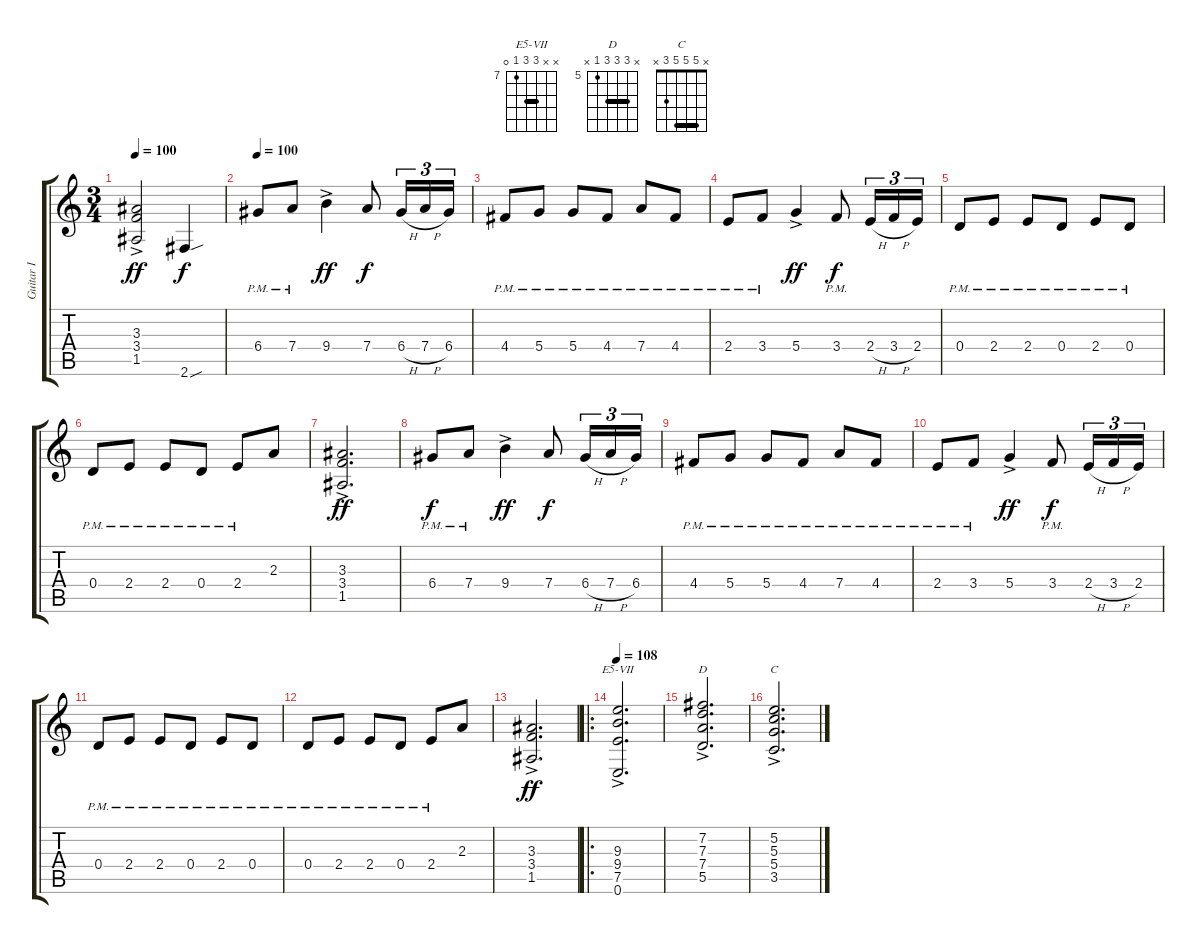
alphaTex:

\track ("Guitar I" "Guitar I") {instrument acousticguitarsteel}
\staff {score tabs}
\tuning (E4 B3 G3 D3 A2 E2) {hide}
\chord ("E5-VII" x x 9 9 7 0) {firstfret 7 barre 9}
\chord ("D" x 7 7 7 5 x) {firstfret 5 barre 7}
\chord ("C" x 5 5 5 3 x) {barre 5}
\ts (3 4)
\tempo 100
\clef g2
\ks c
(3.3{ac} 3.4{ac} 1.5{ac}).2{dy ff} 2.6{sou}.4{dy f} |
\tempo 100
6.4{pm}.8 7.4{pm}.8 9.4{ac}.4{dy ff} 7.4.8{dy f} 6.4{h}.16{tu (3 2)} 7.4{h}.16{tu (3 2)} 6.4.16{tu (3 2)} |
4.4{pm}.8 5.4{pm}.8 5.4{pm}.8 4.4{pm}.8 7.4{pm}.8 4.4{pm}.8 |
2.4{pm}.8 3.4{pm}.8 5.4{ac}.4{dy ff} 3.4{pm}.8{dy f} 2.4{h}.16{tu (3 2)} 3.4{h}.16{tu (3 2)} 2.4.16{tu (3 2)} |
0.4{pm}.8 2.4{pm}.8 2.4{pm}.8 0.4{pm}.8 2.4{pm}.8 0.4{pm}.8 |
0.4{pm}.8 2.4{pm}.8 2.4{pm}.8 0.4{pm}.8 2.4{pm}.8 2.3.8 |
(3.3{ac} 3.4{ac} 1.5{ac}).2{d dy ff} |
6.4{pm}.8{dy f} 7.4{pm}.8 9.4{ac}.4{dy ff} 7.4.8{dy f} 6.4{h}.16{tu (3 2)} 7.4{h}.16{tu (3 2)} 6.4.16{tu (3 2)} |
4.4{pm}.8 5.4{pm}.8 5.4{pm}.8 4.4{pm}.8 7.4{pm}.8 4.4{pm}.8 |
2.4{pm}.8 3.4{pm}.8 5.4{ac}.4{dy ff} 3.4{pm}.8{dy f} 2.4{h}.16{tu (3 2)} 3.4{h}.16{tu (3 2)} 2.4.16{tu (3 2)} |
0.4{pm}.8 2.4{pm}.8 2.4{pm}.8 0.4{pm}.8 2.4{pm}.8 0.4{pm}.8 |
0.4{pm}.8 2.4{pm}.8 2.4{pm}.8 0.4{pm}.8 2.4{pm}.8 2.3.8 |
(3.3{ac} 3.4{ac} 1.5{ac}).2{d dy ff} |
\ro
\tempo 108
(9.3{ac} 9.4{ac} 7.5{ac} 0.6{ac}).2{d ch "E5-VII" volume 13 balance 15} |
(7.2{ac} 7.3{ac} 7.4{ac} 5.5{ac}).2{d ch "D"} |
(5.2{ac} 5.3{ac} 5.4{ac} 3.5{ac}).2{d ch "C"}
